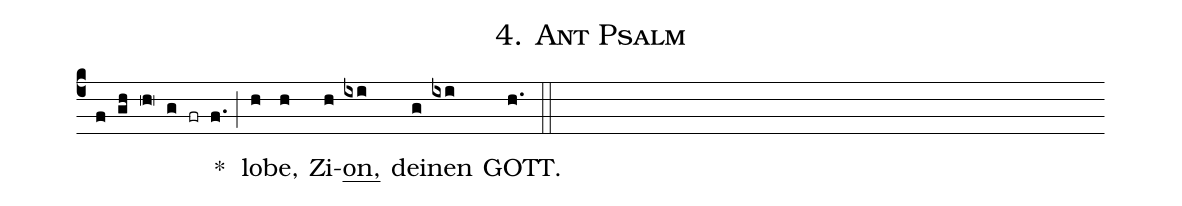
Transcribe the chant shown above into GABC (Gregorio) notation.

name:4. Ant Psalm;
office-part:Laudes;
%%
(c4) (f gh hR g fr f.) *(;) lo(h)be,(h) Zi(h)<v>\underline{on,}</v>(ixi) dei(g)nen(ixi) GOTT.(h.) (::z)
